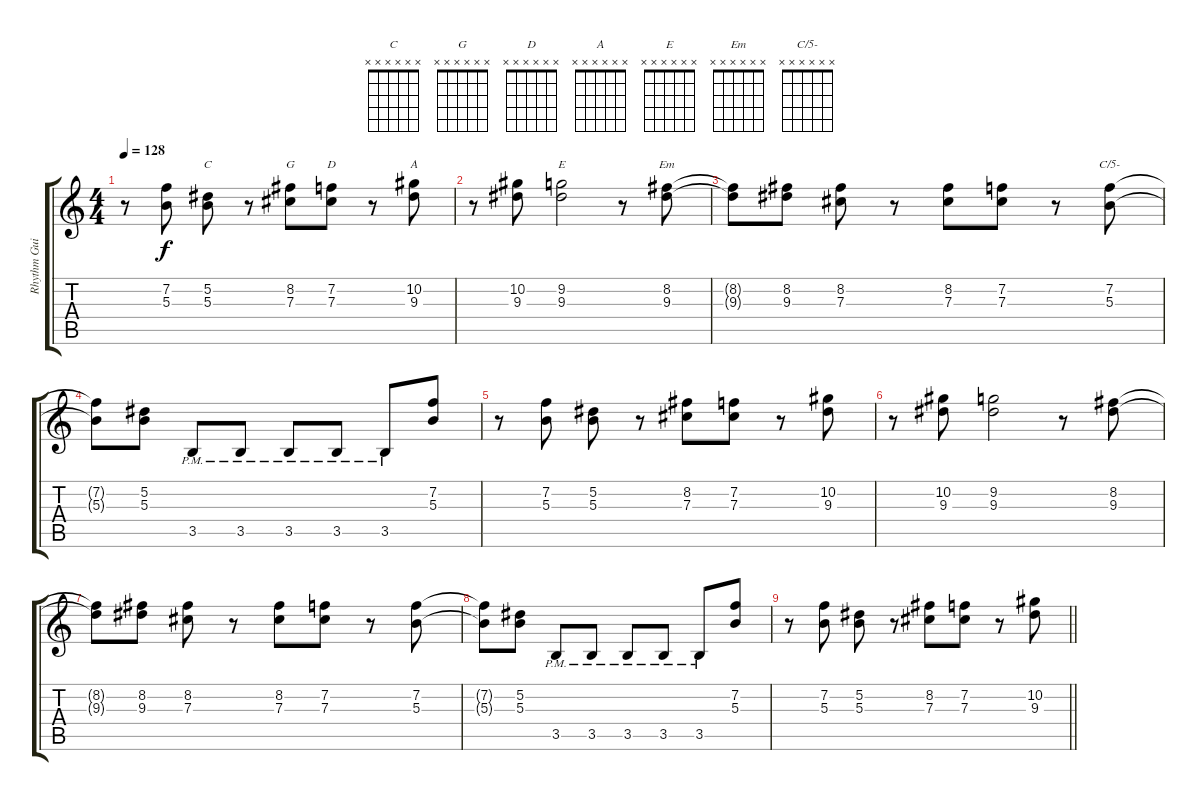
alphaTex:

\track ("Rhythm Guitar [Robbin Crosby]" "Rhythm Gui") {instrument distortionguitar}
\staff {score tabs}
\tuning (Eb4 Bb3 Gb3 Db3 Ab2 Eb2) {hide}
\chord ("C" x x x x x x)
\chord ("G" x x x x x x)
\chord ("D" x x x x x x)
\chord ("A" x x x x x x)
\chord ("E" x x x x x x)
\chord ("Em" x x x x x x)
\chord ("C/5-" x x x x x x)
\ts (4 4)
\tempo 128
\clef g2
\ks c
r.8{dy f} (7.2 5.3).8 (5.2 5.3).8{ch "C"} r.8 (8.2 7.3).8{ch "G"} (7.2 7.3).8{ch "D"} r.8 (10.2 9.3).8{ch "A"} |
r.8 (10.2 9.3).8 (9.2 9.3).2{ch "E"} r.8 (8.2 9.3).8{ch "Em"} |
(8.2{t} 9.3{t}).8 (8.2 9.3).8 (8.2 7.3).8 r.8 (8.2 7.3).8 (7.2 7.3).8 r.8 (7.2 5.3).8{ch "C/5-"} |
(7.2{t} 5.3{t}).8 (5.2 5.3).8 3.5{pm}.8 3.5{pm}.8 3.5{pm}.8 3.5{pm}.8 3.5{pm}.8 (7.2 5.3).8 |
r.8 (7.2 5.3).8 (5.2 5.3).8 r.8 (8.2 7.3).8 (7.2 7.3).8 r.8 (10.2 9.3).8 |
r.8 (10.2 9.3).8 (9.2 9.3).2 r.8 (8.2 9.3).8 |
(8.2{t} 9.3{t}).8 (8.2 9.3).8 (8.2 7.3).8 r.8 (8.2 7.3).8 (7.2 7.3).8 r.8 (7.2 5.3).8 |
(7.2{t} 5.3{t}).8 (5.2 5.3).8 3.5{pm}.8 3.5{pm}.8 3.5{pm}.8 3.5{pm}.8 3.5{pm}.8 (7.2 5.3).8 |
\barLineRight lightlight
r.8 (7.2 5.3).8 (5.2 5.3).8 r.8 (8.2 7.3).8 (7.2 7.3).8 r.8 (10.2 9.3).8
